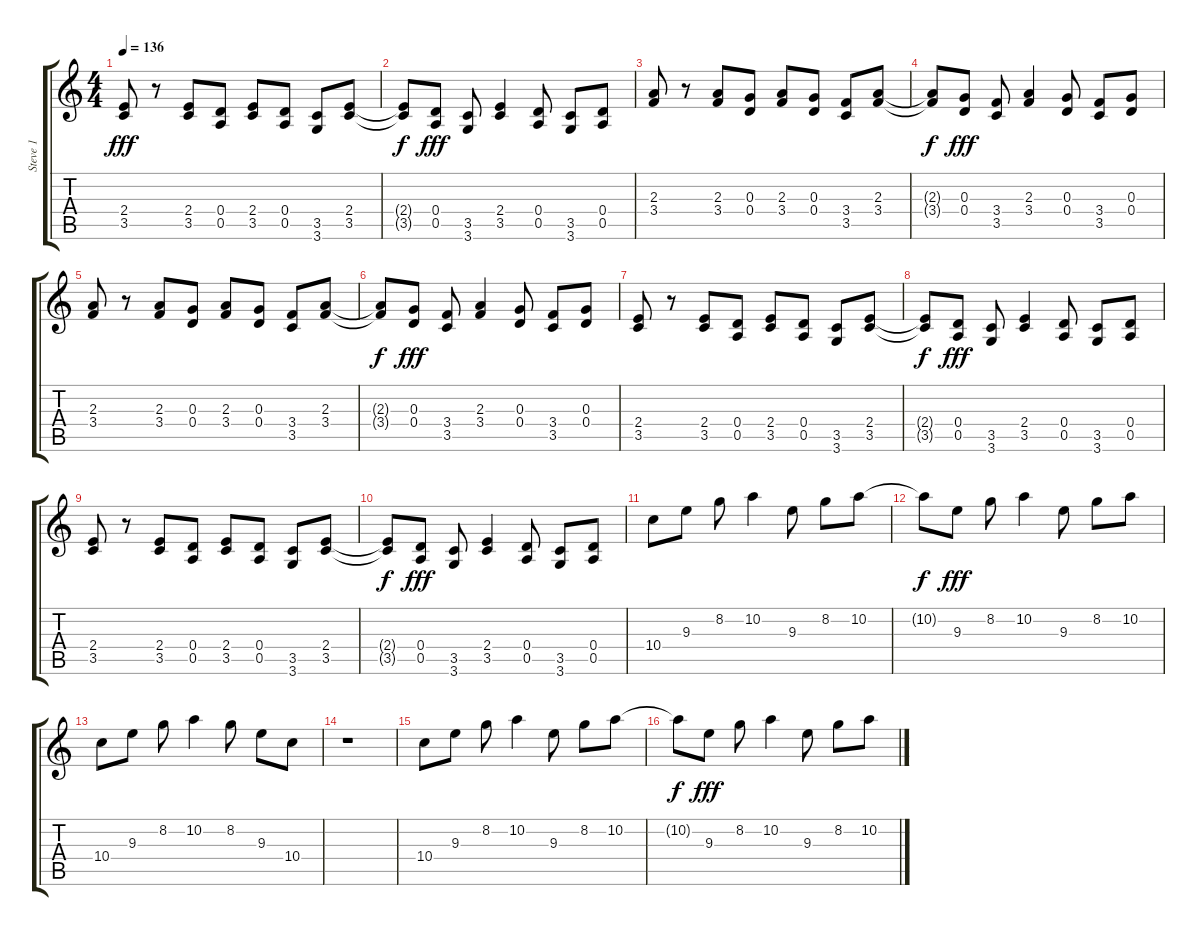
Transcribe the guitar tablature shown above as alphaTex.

\track ("Steve 1" "Steve 1") {instrument electricguitarmuted}
\staff {score tabs}
\tuning (E4 B3 G3 D3 A2 E2) {hide}
\ts (4 4)
\tempo 136
\clef g2
\ks c
(2.4 3.5).8{dy fff} r.8 (2.4 3.5).8 (0.4 0.5).8 (2.4 3.5).8 (0.4 0.5).8 (3.5 3.6).8 (2.4 3.5).8 |
(2.4{t} 3.5{t}).8{dy f} (0.4 0.5).8{dy fff} (3.5 3.6).8 (2.4 3.5).4 (0.4 0.5).8 (3.5 3.6).8 (0.4 0.5).8 |
(2.3 3.4).8 r.8 (2.3 3.4).8 (0.3 0.4).8 (2.3 3.4).8 (0.3 0.4).8 (3.4 3.5).8 (2.3 3.4).8 |
(2.3{t} 3.4{t}).8{dy f} (0.3 0.4).8{dy fff} (3.4 3.5).8 (2.3 3.4).4 (0.3 0.4).8 (3.4 3.5).8 (0.3 0.4).8 |
(2.3 3.4).8 r.8 (2.3 3.4).8 (0.3 0.4).8 (2.3 3.4).8 (0.3 0.4).8 (3.4 3.5).8 (2.3 3.4).8 |
(2.3{t} 3.4{t}).8{dy f} (0.3 0.4).8{dy fff} (3.4 3.5).8 (2.3 3.4).4 (0.3 0.4).8 (3.4 3.5).8 (0.3 0.4).8 |
(2.4 3.5).8 r.8 (2.4 3.5).8 (0.4 0.5).8 (2.4 3.5).8 (0.4 0.5).8 (3.5 3.6).8 (2.4 3.5).8 |
(2.4{t} 3.5{t}).8{dy f} (0.4 0.5).8{dy fff} (3.5 3.6).8 (2.4 3.5).4 (0.4 0.5).8 (3.5 3.6).8 (0.4 0.5).8 |
(2.4 3.5).8 r.8 (2.4 3.5).8 (0.4 0.5).8 (2.4 3.5).8 (0.4 0.5).8 (3.5 3.6).8 (2.4 3.5).8 |
(2.4{t} 3.5{t}).8{dy f} (0.4 0.5).8{dy fff} (3.5 3.6).8 (2.4 3.5).4 (0.4 0.5).8 (3.5 3.6).8 (0.4 0.5).8 |
10.4.8{volume 14 balance 13 instrument overdrivenguitar} 9.3.8 8.2.8 10.2.4 9.3.8 8.2.8 10.2.8 |
10.2{t}.8{dy f} 9.3.8{dy fff} 8.2.8 10.2.4 9.3.8 8.2.8 10.2.8 |
10.4.8 9.3.8 8.2.8 10.2.4 8.2.8 9.3.8 10.4.8 |
r.1 |
10.4.8 9.3.8 8.2.8 10.2.4 9.3.8 8.2.8 10.2.8 |
10.2{t}.8{dy f} 9.3.8{dy fff} 8.2.8 10.2.4 9.3.8 8.2.8 10.2.8
